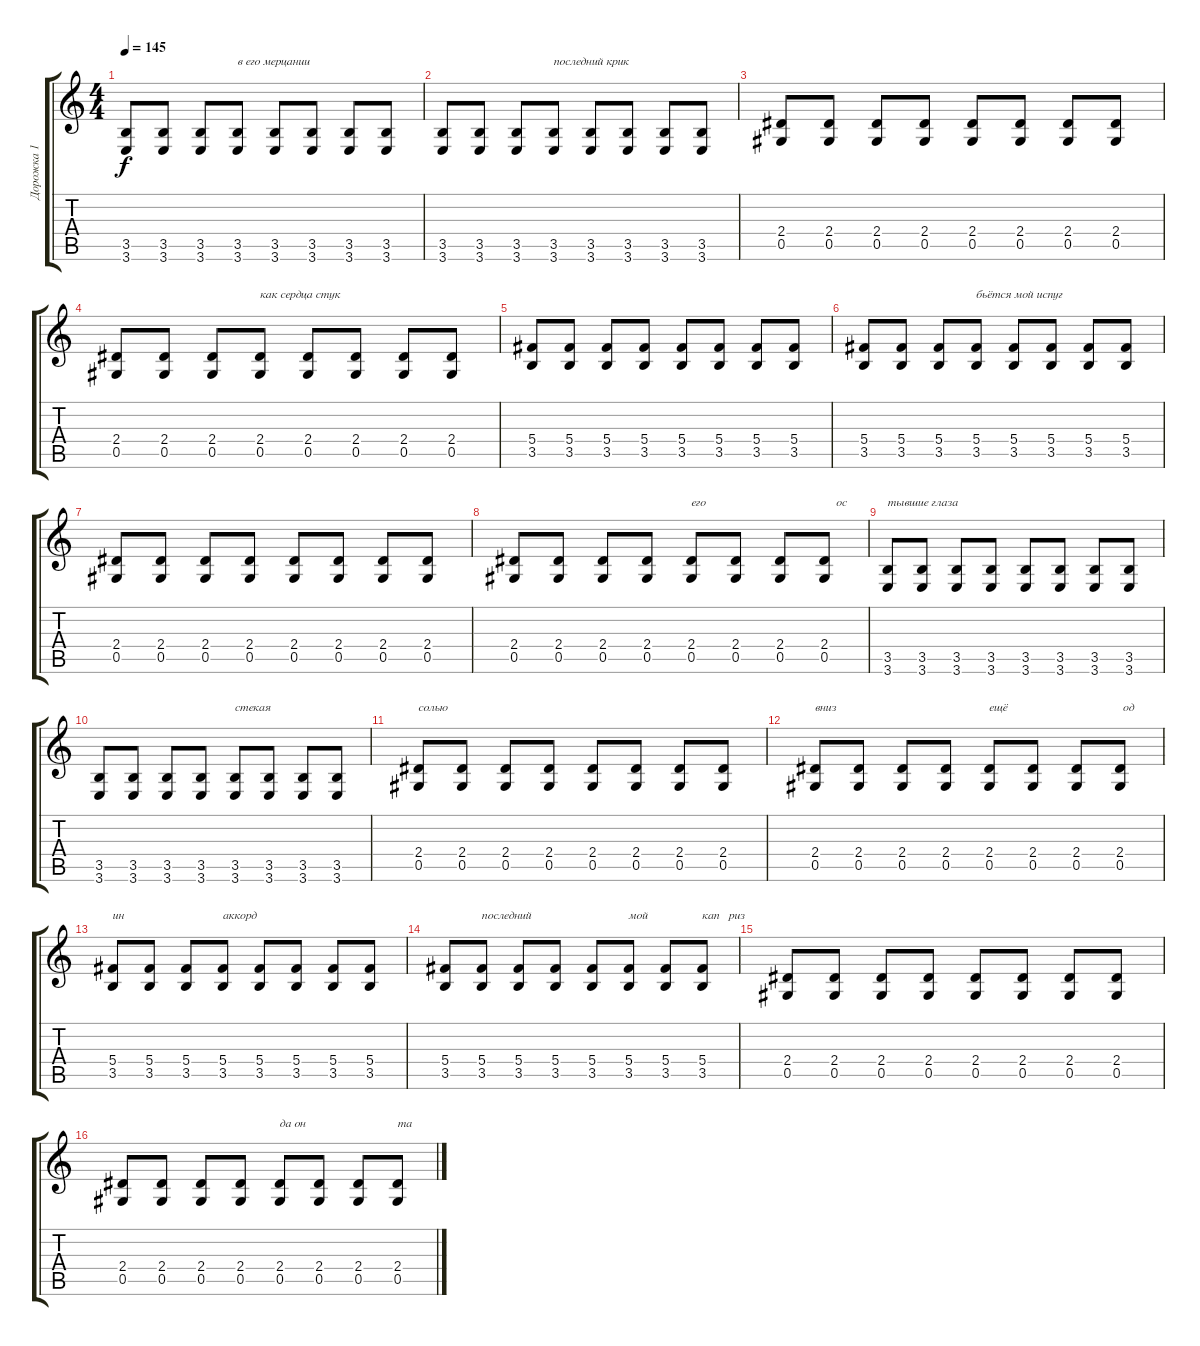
\track ("Дорожка 1" "Дорожка 1") {instrument acousticguitarsteel}
\staff {score tabs}
\tuning (Eb4 Bb3 Gb3 Db3 Ab2 Db2) {hide}
\ts (4 4)
\tempo 145
\clef g2
\ks c
(3.5 3.6).8{dy f} (3.5 3.6).8 (3.5 3.6).8 (3.5 3.6).8{txt "в его мерцании"} (3.5 3.6).8 (3.5 3.6).8 (3.5 3.6).8 (3.5 3.6).8 |
(3.5 3.6).8 (3.5 3.6).8 (3.5 3.6).8 (3.5 3.6).8{txt "последний крик"} (3.5 3.6).8 (3.5 3.6).8 (3.5 3.6).8 (3.5 3.6).8 |
(2.4 0.5).8 (2.4 0.5).8 (2.4 0.5).8 (2.4 0.5).8 (2.4 0.5).8 (2.4 0.5).8 (2.4 0.5).8 (2.4 0.5).8 |
(2.4 0.5).8 (2.4 0.5).8 (2.4 0.5).8 (2.4 0.5).8{txt "как сердца стук"} (2.4 0.5).8 (2.4 0.5).8 (2.4 0.5).8 (2.4 0.5).8 |
(5.4 3.5).8 (5.4 3.5).8 (5.4 3.5).8 (5.4 3.5).8 (5.4 3.5).8 (5.4 3.5).8 (5.4 3.5).8 (5.4 3.5).8 |
(5.4 3.5).8 (5.4 3.5).8 (5.4 3.5).8 (5.4 3.5).8{txt "бьётся мой испуг"} (5.4 3.5).8 (5.4 3.5).8 (5.4 3.5).8 (5.4 3.5).8 |
(2.4 0.5).8 (2.4 0.5).8 (2.4 0.5).8 (2.4 0.5).8 (2.4 0.5).8 (2.4 0.5).8 (2.4 0.5).8 (2.4 0.5).8 |
(2.4 0.5).8 (2.4 0.5).8 (2.4 0.5).8 (2.4 0.5).8 (2.4 0.5).8{txt "его"} (2.4 0.5).8 (2.4 0.5).8 (2.4 0.5).8{txt "    ос"} |
(3.5 3.6).8{txt "тывшие глаза"} (3.5 3.6).8 (3.5 3.6).8 (3.5 3.6).8 (3.5 3.6).8 (3.5 3.6).8 (3.5 3.6).8 (3.5 3.6).8 |
(3.5 3.6).8 (3.5 3.6).8 (3.5 3.6).8 (3.5 3.6).8 (3.5 3.6).8{txt "стекая"} (3.5 3.6).8 (3.5 3.6).8 (3.5 3.6).8 |
(2.4 0.5).8{txt "солью"} (2.4 0.5).8 (2.4 0.5).8 (2.4 0.5).8 (2.4 0.5).8 (2.4 0.5).8 (2.4 0.5).8 (2.4 0.5).8 |
(2.4 0.5).8{txt "вниз"} (2.4 0.5).8 (2.4 0.5).8 (2.4 0.5).8 (2.4 0.5).8{txt "ещё"} (2.4 0.5).8 (2.4 0.5).8 (2.4 0.5).8{txt " од"} |
(5.4 3.5).8{txt "ин"} (5.4 3.5).8 (5.4 3.5).8 (5.4 3.5).8{txt "аккорд"} (5.4 3.5).8 (5.4 3.5).8 (5.4 3.5).8 (5.4 3.5).8 |
(5.4 3.5).8 (5.4 3.5).8{txt "последний"} (5.4 3.5).8 (5.4 3.5).8 (5.4 3.5).8 (5.4 3.5).8{txt "мой"} (5.4 3.5).8 (5.4 3.5).8{txt "кап   риз"} |
(2.4 0.5).8 (2.4 0.5).8 (2.4 0.5).8 (2.4 0.5).8 (2.4 0.5).8 (2.4 0.5).8 (2.4 0.5).8 (2.4 0.5).8 |
(2.4 0.5).8 (2.4 0.5).8 (2.4 0.5).8 (2.4 0.5).8 (2.4 0.5).8{txt "да он"} (2.4 0.5).8 (2.4 0.5).8 (2.4 0.5).8{txt "та"}
